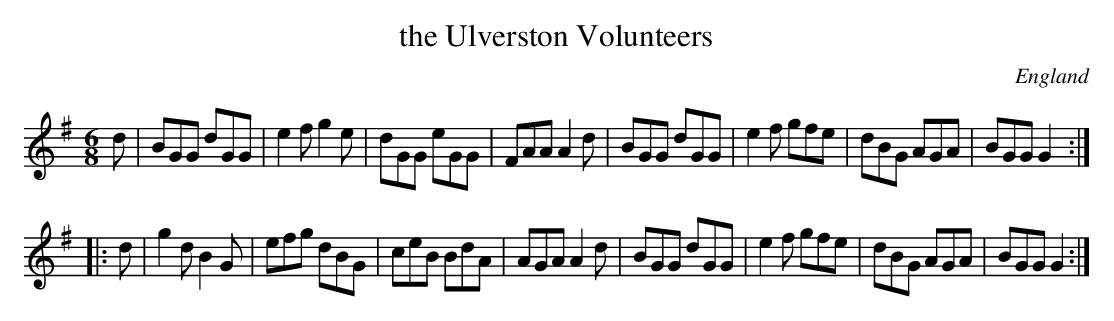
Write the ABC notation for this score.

X:1
T:the Ulverston Volunteers
M:6/8
O:England
K:G
d|\
BGG dGG| e2f g2e| dGG eGG| FAA A2d|\
BGG dGG| e2f gfe| dBG AGA| BGG G2::
d|\
g2d B2G| efg dBG| ceB BdA| AGA A2d|\
BGG dGG| e2f gfe| dBG AGA| BGG G2:|
